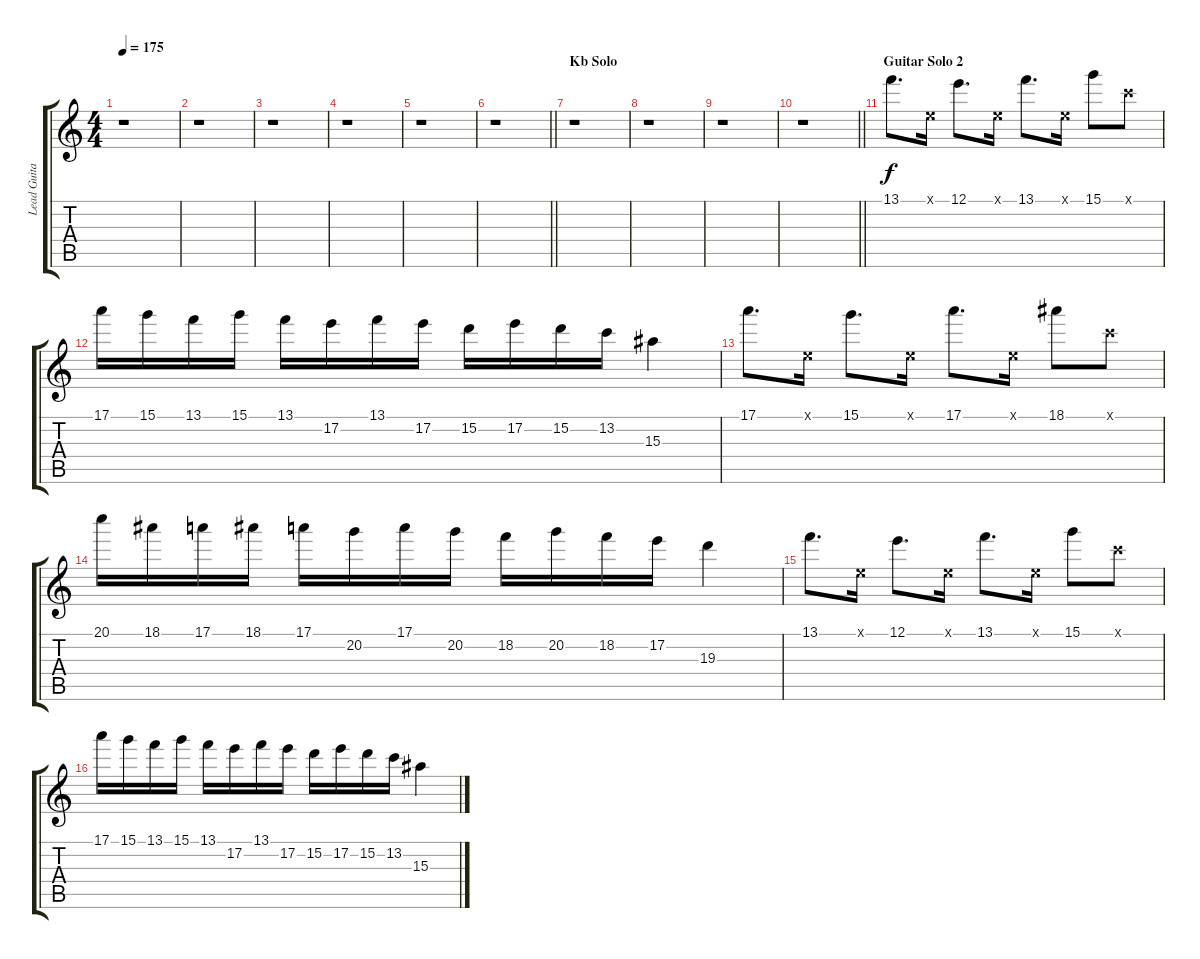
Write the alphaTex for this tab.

\track ("Lead Guitar 2: Manfred G. Stief" "Lead Guita") {instrument overdrivenguitar}
\staff {score tabs}
\tuning (E4 B3 G3 D3 A2 E2) {hide}
\ts (4 4)
\tempo 175
\clef g2
\ks aminor
r.1{dy f} |
r.1 |
r.1 |
r.1 |
r.1 |
\barLineRight lightlight
r.1 |
\section ("" "Kb Solo")
r.1 |
r.1 |
r.1 |
\barLineRight lightlight
r.1 |
\section ("" "Guitar Solo 2")
13.1.8{d} 0.1{x}.16 12.1.8{d} 0.1{x}.16 13.1.8{d} 0.1{x}.16 15.1.8 8.1{x}.8 |
17.1.16 15.1.16 13.1.16 15.1.16 13.1.16 17.2.16 13.1.16 17.2.16 15.2.16 17.2.16 15.2.16 13.2.16 15.3.4 |
17.1.8{d} 0.1{x}.16 15.1.8{d} 0.1{x}.16 17.1.8{d} 0.1{x}.16 18.1.8 8.1{x}.8 |
20.1.16 18.1.16 17.1.16 18.1.16 17.1.16 20.2.16 17.1.16 20.2.16 18.2.16 20.2.16 18.2.16 17.2.16 19.3.4 |
13.1.8{d} 0.1{x}.16 12.1.8{d} 0.1{x}.16 13.1.8{d} 0.1{x}.16 15.1.8 8.1{x}.8 |
17.1.16 15.1.16 13.1.16 15.1.16 13.1.16 17.2.16 13.1.16 17.2.16 15.2.16 17.2.16 15.2.16 13.2.16 15.3.4
